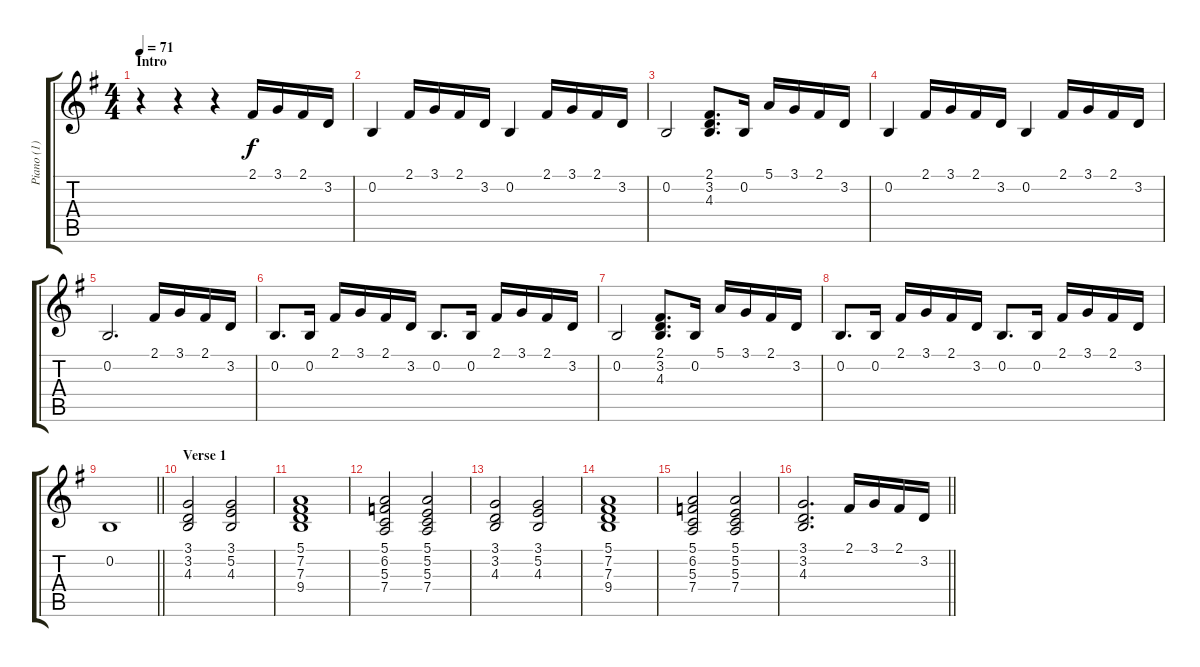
\track ("Piano (1)" "Piano (1)") {instrument brightacousticpiano}
\staff {score tabs}
\tuning (E4 B3 G3 D3 A2 E2) {hide}
\ts (4 4)
\section ("" "Intro")
\tempo 71
\tempo 200
\tempo 71
\clef g2
\ks eminor
r.4{dy f instrument brightacousticpiano} r.4 r.4 2.1.16 3.1.16 2.1.16 3.2.16 |
0.2.4 2.1.16 3.1.16 2.1.16 3.2.16 0.2.4 2.1.16 3.1.16 2.1.16 3.2.16 |
0.2.2 (2.1 3.2 4.3).8{d} 0.2.16 5.1.16 3.1.16 2.1.16 3.2.16 |
0.2.4 2.1.16 3.1.16 2.1.16 3.2.16 0.2.4 2.1.16 3.1.16 2.1.16 3.2.16 |
0.2.2{d} 2.1.16 3.1.16 2.1.16 3.2.16 |
0.2.8{d} 0.2.16 2.1.16 3.1.16 2.1.16 3.2.16 0.2.8{d} 0.2.16 2.1.16 3.1.16 2.1.16 3.2.16 |
0.2.2 (2.1 3.2 4.3).8{d} 0.2.16 5.1.16 3.1.16 2.1.16 3.2.16 |
0.2.8{d} 0.2.16 2.1.16 3.1.16 2.1.16 3.2.16 0.2.8{d} 0.2.16 2.1.16 3.1.16 2.1.16 3.2.16 |
\barLineRight lightlight
0.2.1 |
\section ("" "Verse 1")
(3.1 3.2 4.3).2 (3.1 5.2 4.3).2 |
(5.1 7.2 7.3 9.4).1 |
(5.1 6.2 5.3 7.4).2 (5.1 5.2 5.3 7.4).2 |
(3.1 3.2 4.3).2 (3.1 5.2 4.3).2 |
(5.1 7.2 7.3 9.4).1 |
(5.1 6.2 5.3 7.4).2 (5.1 5.2 5.3 7.4).2 |
\barLineRight lightlight
(3.1 3.2 4.3).2{d} 2.1.16 3.1.16 2.1.16 3.2.16
